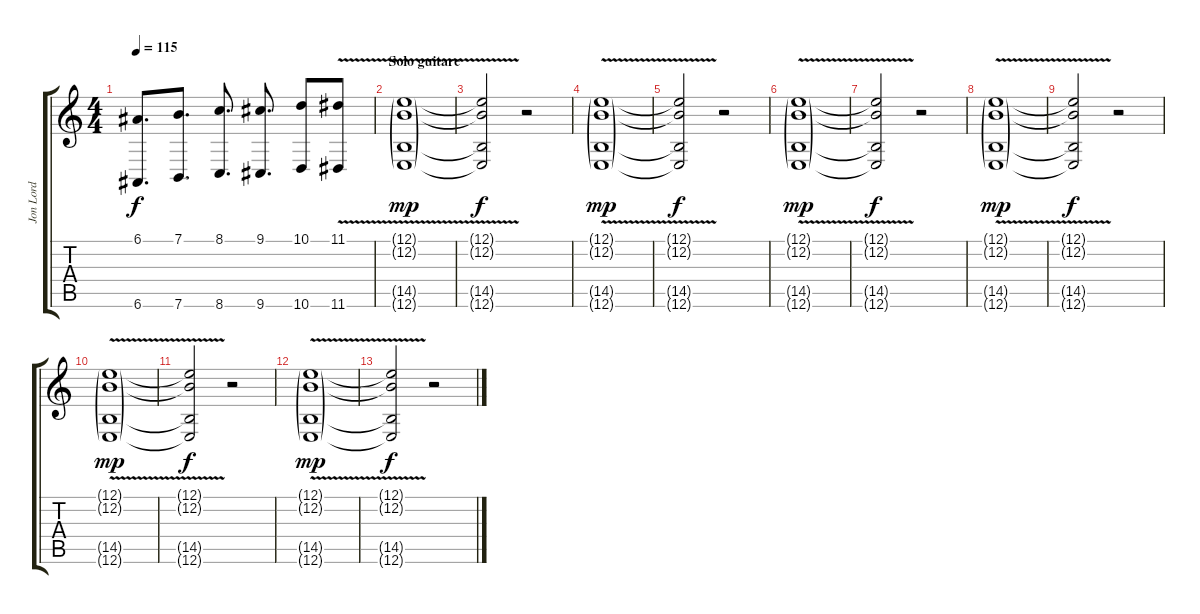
\track ("Jon Lord" "Jon Lord") {instrument drawbarorgan}
\staff {score tabs}
\tuning (E4 B3 G3 D3 A2 E2) {hide}
\ts (4 4)
\tempo 115
\clef g2
\ks c
(6.1 6.6).8{d dy f} (7.1 7.6).8{d} (8.1 8.6).8{d} (9.1 9.6).8{d} (10.1 10.6).8 (11.1{v} 11.6).8 |
\section ("" "Solo guitare")
(12.1{v g} 12.2{g} 14.5{g} 12.6{v g}).1{dy mp volume 11} |
(12.1{t} 12.2{t} 14.5{t} 12.6{t}).2{dy f} r.2 |
(12.1{v g} 12.2{g} 14.5{g} 12.6{v g}).1{dy mp} |
(12.1{t} 12.2{t} 14.5{t} 12.6{t}).2{dy f} r.2 |
(12.1{v g} 12.2{g} 14.5{g} 12.6{v g}).1{dy mp} |
(12.1{t} 12.2{t} 14.5{t} 12.6{t}).2{dy f} r.2 |
(12.1{v g} 12.2{g} 14.5{g} 12.6{v g}).1{dy mp} |
(12.1{t} 12.2{t} 14.5{t} 12.6{t}).2{dy f} r.2 |
(12.1{v g} 12.2{g} 14.5{g} 12.6{v g}).1{dy mp} |
(12.1{t} 12.2{t} 14.5{t} 12.6{t}).2{dy f} r.2 |
(12.1{v g} 12.2{g} 14.5{g} 12.6{v g}).1{dy mp} |
(12.1{t} 12.2{t} 14.5{t} 12.6{t}).2{dy f} r.2
